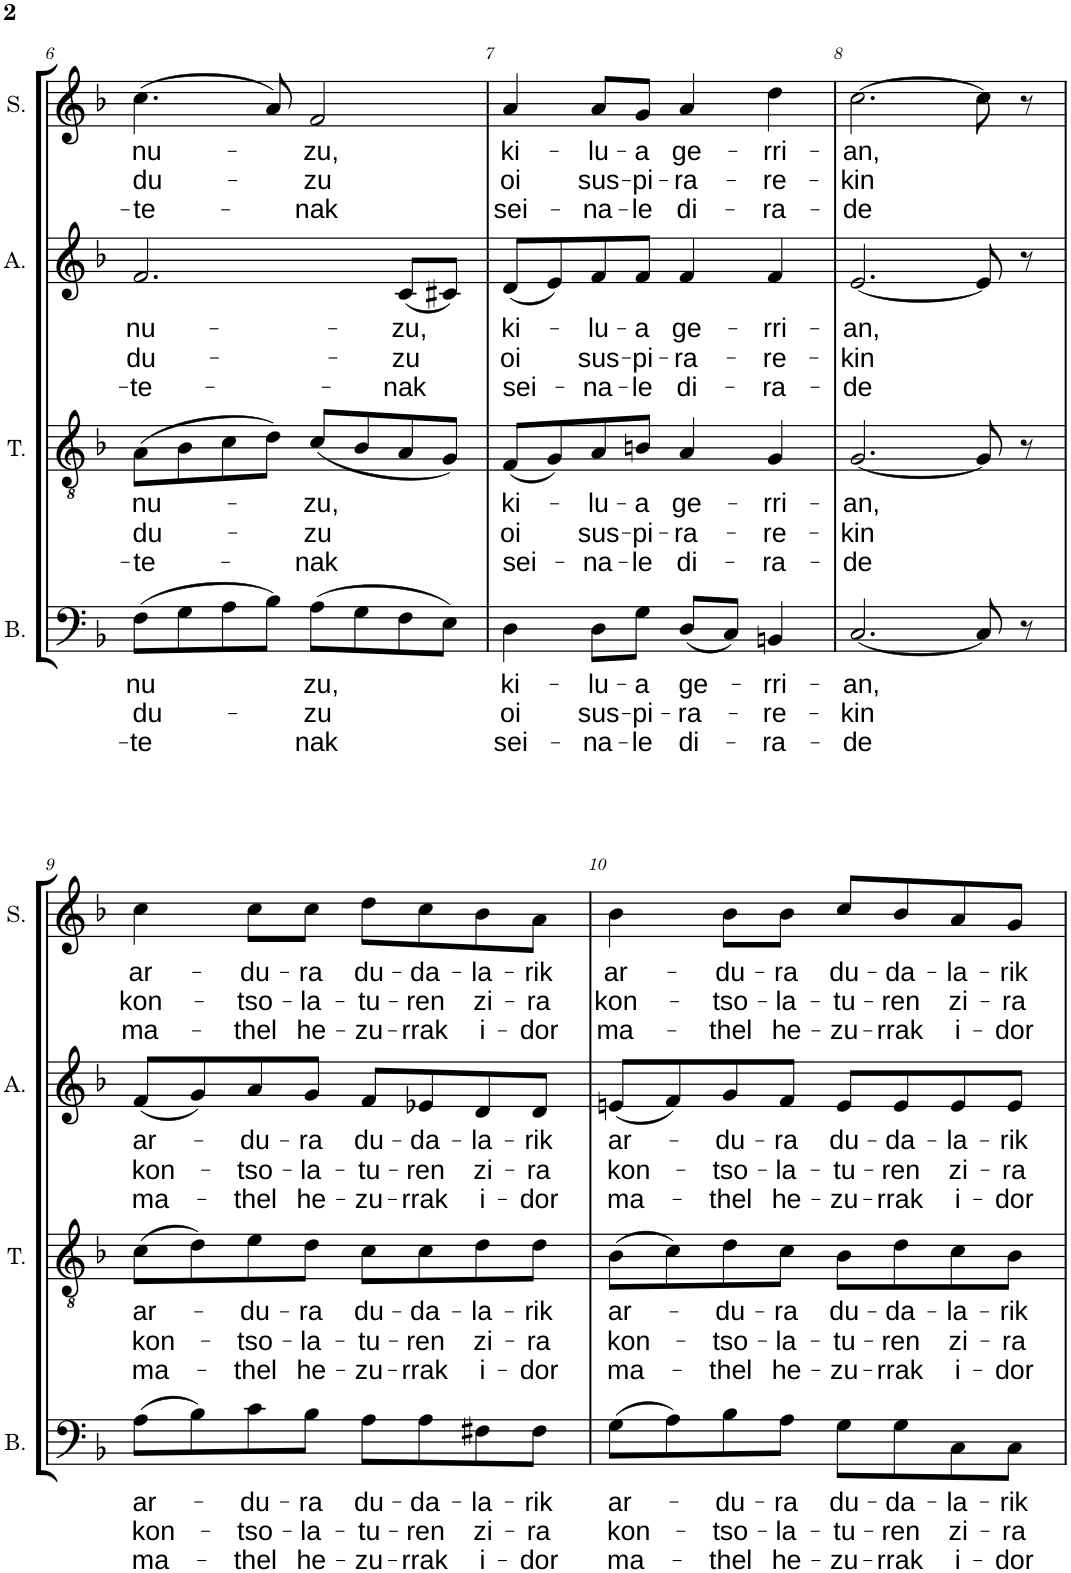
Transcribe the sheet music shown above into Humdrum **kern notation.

**kern	**text	**text	**text	**kern	**text	**text	**text	**kern	**text	**text	**text	**kern	**text	**text	**text
*part4	*part4	*part4	*part4	*part3	*part3	*part3	*part3	*part2	*part2	*part2	*part2	*part1	*part1	*part1	*part1
*staff4	*staff4	*staff4	*staff4	*staff3	*staff3	*staff3	*staff3	*staff2	*staff2	*staff2	*staff2	*staff1	*staff1	*staff1	*staff1
*I"Basse	*	*	*	*I"Ténor	*	*	*	*I"Alto	*	*	*	*I"Soprano	*	*	*
*I'B.	*	*	*	*I'T.	*	*	*	*I'A.	*	*	*	*I'S.	*	*	*
!!LO:PB:g=z
*clefF4	*	*	*	*clefGv2	*	*	*	*clefG2	*	*	*	*clefG2	*	*	*
*k[b-]	*	*	*	*k[b-]	*	*	*	*k[b-]	*	*	*	*k[b-]	*	*	*
*M4/4	*	*	*	*M4/4	*	*	*	*M4/4	*	*	*	*M4/4	*	*	*
=6	=6	=6	=6	=6	=6	=6	=6	=6	=6	=6	=6	=6	=6	=6	=6
!	!LO:LY:b	!LO:LY:b	!LO:LY:b	!	!LO:LY:b	!LO:LY:b	!LO:LY:b	!	!LO:LY:b	!LO:LY:b	!LO:LY:b	!	!LO:LY:b	!LO:LY:b	!LO:LY:b
(8F\L	nu	du-	-te	(8A\L	nu-	du-	-te-	2.f/	nu-	du-	-te-	(4.cc\	nu-	du-	-te-
8G\	.	.	.	8B-\	.	.	.	.	.	.	.	.	.	.	.
8A\	.	.	.	8c\	.	.	.	.	.	.	.	.	.	.	.
8B-\J)	.	.	.	8d\J)	.	.	.	.	.	.	.	8a/)	.	.	.
!	!LO:LY:b	!LO:LY:b	!LO:LY:b	!	!LO:LY:b	!LO:LY:b	!LO:LY:b	!	!	!	!	!	!LO:LY:b	!LO:LY:b	!LO:LY:b
(8A\L	-zu,	-zu	-nak	(8c/L	-zu,	-zu	-nak	.	.	.	.	2f/	-zu,	-zu	-nak
8G\	.	.	.	8B-/	.	.	.	.	.	.	.	.	.	.	.
!	!	!	!	!	!	!	!	!	!LO:LY:b	!LO:LY:b	!LO:LY:b	!	!	!	!
8F\	.	.	.	8A/	.	.	.	(8c/L	-zu,	-zu	-nak	.	.	.	.
8E\J)	.	.	.	8G/J)	.	.	.	8c#X/J)	.	.	.	.	.	.	.
=7	=7	=7	=7	=7	=7	=7	=7	=7	=7	=7	=7	=7	=7	=7	=7
!	!LO:LY:b	!LO:LY:b	!LO:LY:b	!	!LO:LY:b	!LO:LY:b	!LO:LY:b	!	!LO:LY:b	!LO:LY:b	!LO:LY:b	!	!LO:LY:b	!LO:LY:b	!LO:LY:b
4D\	ki-	oi	sei-	(8F/L	ki-	oi	sei-	(8d/L	ki-	oi	sei-	4a/	ki-	oi	sei-
.	.	.	.	8G/)	.	.	.	8e/)	.	.	.	.	.	.	.
!	!LO:LY:b	!LO:LY:b	!LO:LY:b	!	!LO:LY:b	!LO:LY:b	!LO:LY:b	!	!LO:LY:b	!LO:LY:b	!LO:LY:b	!	!LO:LY:b	!LO:LY:b	!LO:LY:b
8D\L	-lu-	sus-	-na-	8A/	-lu-	sus-	-na-	8f/	-lu-	sus-	-na-	8a/L	-lu-	sus-	-na-
!	!LO:LY:b	!LO:LY:b	!LO:LY:b	!	!LO:LY:b	!LO:LY:b	!LO:LY:b	!	!LO:LY:b	!LO:LY:b	!LO:LY:b	!	!LO:LY:b	!LO:LY:b	!LO:LY:b
8G\J	-a	-pi-	-le	8Bn/J	-a	-pi-	-le	8f/J	-a	-pi-	-le	8g/J	-a	-pi-	-le
!	!LO:LY:b	!LO:LY:b	!LO:LY:b	!	!LO:LY:b	!LO:LY:b	!LO:LY:b	!	!LO:LY:b	!LO:LY:b	!LO:LY:b	!	!LO:LY:b	!LO:LY:b	!LO:LY:b
(8D/L	ge-	-ra-	di-	4A/	ge-	-ra-	di-	4f/	ge-	-ra-	di-	4a/	ge-	-ra-	di-
8C/J)	.	.	.	.	.	.	.	.	.	.	.	.	.	.	.
!	!LO:LY:b	!LO:LY:b	!LO:LY:b	!	!LO:LY:b	!LO:LY:b	!LO:LY:b	!	!LO:LY:b	!LO:LY:b	!LO:LY:b	!	!LO:LY:b	!LO:LY:b	!LO:LY:b
4BBn/	-rri-	-re-	-ra-	4G/	-rri-	-re-	-ra-	4f/	-rri-	-re-	-ra-	4dd\	-rri-	-re-	-ra-
=8	=8	=8	=8	=8	=8	=8	=8	=8	=8	=8	=8	=8	=8	=8	=8
!	!LO:LY:b	!LO:LY:b	!LO:LY:b	!	!LO:LY:b	!LO:LY:b	!LO:LY:b	!	!LO:LY:b	!LO:LY:b	!LO:LY:b	!	!LO:LY:b	!LO:LY:b	!LO:LY:b
[2.C/	-an,	-kin	-de	[2.G/	-an,	-kin	-de	[2.e/	-an,	-kin	-de	[2.cc\	-an,	-kin	-de
8C/]	.	.	.	8G/]	.	.	.	8e/]	.	.	.	8cc\]	.	.	.
8r	.	.	.	8r	.	.	.	8r	.	.	.	8r	.	.	.
!!LO:LB:g=z
=9	=9	=9	=9	=9	=9	=9	=9	=9	=9	=9	=9	=9	=9	=9	=9
!	!LO:LY:b	!LO:LY:b	!LO:LY:b	!	!LO:LY:b	!LO:LY:b	!LO:LY:b	!	!LO:LY:b	!LO:LY:b	!LO:LY:b	!	!LO:LY:b	!LO:LY:b	!LO:LY:b
(8A\L	ar-	kon-	ma-	(8c\L	ar-	kon-	ma-	(8f/L	ar-	kon-	ma-	4cc\	ar-	kon-	ma-
8B-\)	.	.	.	8d\)	.	.	.	8g/)	.	.	.	.	.	.	.
!	!LO:LY:b	!LO:LY:b	!LO:LY:b	!	!LO:LY:b	!LO:LY:b	!LO:LY:b	!	!LO:LY:b	!LO:LY:b	!LO:LY:b	!	!LO:LY:b	!LO:LY:b	!LO:LY:b
8c\	-du-	-tso-	-thel	8e\	-du-	-tso-	-thel	8a/	-du-	-tso-	-thel	8cc\L	-du-	-tso-	-thel
!	!LO:LY:b	!LO:LY:b	!LO:LY:b	!	!LO:LY:b	!LO:LY:b	!LO:LY:b	!	!LO:LY:b	!LO:LY:b	!LO:LY:b	!	!LO:LY:b	!LO:LY:b	!LO:LY:b
8B-\J	-ra	-la-	he-	8d\J	-ra	-la-	he-	8g/J	-ra	-la-	he-	8cc\J	-ra	-la-	he-
!	!LO:LY:b	!LO:LY:b	!LO:LY:b	!	!LO:LY:b	!LO:LY:b	!LO:LY:b	!	!LO:LY:b	!LO:LY:b	!LO:LY:b	!	!LO:LY:b	!LO:LY:b	!LO:LY:b
8A\L	du-	-tu-	-zu-	8c\L	du-	-tu-	-zu-	8f/L	du-	-tu-	-zu-	8dd\L	du-	-tu-	-zu-
!	!LO:LY:b	!LO:LY:b	!LO:LY:b	!	!LO:LY:b	!LO:LY:b	!LO:LY:b	!	!LO:LY:b	!LO:LY:b	!LO:LY:b	!	!LO:LY:b	!LO:LY:b	!LO:LY:b
8A\	-da-	-ren	-rrak	8c\	-da-	-ren	-rrak	8e-X/	-da-	-ren	-rrak	8cc\	-da-	-ren	-rrak
!	!LO:LY:b	!LO:LY:b	!LO:LY:b	!	!LO:LY:b	!LO:LY:b	!LO:LY:b	!	!LO:LY:b	!LO:LY:b	!LO:LY:b	!	!LO:LY:b	!LO:LY:b	!LO:LY:b
8F#X\	-la-	zi-	i-	8d\	-la-	zi-	i-	8d/	-la-	zi-	i-	8b-\	-la-	zi-	i-
!	!LO:LY:b	!LO:LY:b	!LO:LY:b	!	!LO:LY:b	!LO:LY:b	!LO:LY:b	!	!LO:LY:b	!LO:LY:b	!LO:LY:b	!	!LO:LY:b	!LO:LY:b	!LO:LY:b
8F#\J	-rik	-ra	-dor	8d\J	-rik	-ra	-dor	8d/J	-rik	-ra	-dor	8a\J	-rik	-ra	-dor
=10	=10	=10	=10	=10	=10	=10	=10	=10	=10	=10	=10	=10	=10	=10	=10
!	!LO:LY:b	!LO:LY:b	!LO:LY:b	!	!LO:LY:b	!LO:LY:b	!LO:LY:b	!	!LO:LY:b	!LO:LY:b	!LO:LY:b	!	!LO:LY:b	!LO:LY:b	!LO:LY:b
(8G\L	ar-	kon-	ma-	(8B-\L	ar-	kon-	ma-	(8en/L	ar-	kon-	ma-	4b-\	ar-	kon-	ma-
8A\)	.	.	.	8c\)	.	.	.	8f/)	.	.	.	.	.	.	.
!	!LO:LY:b	!LO:LY:b	!LO:LY:b	!	!LO:LY:b	!LO:LY:b	!LO:LY:b	!	!LO:LY:b	!LO:LY:b	!LO:LY:b	!	!LO:LY:b	!LO:LY:b	!LO:LY:b
8B-\	-du-	-tso-	-thel	8d\	-du-	-tso-	-thel	8g/	-du-	-tso-	-thel	8b-\L	-du-	-tso-	-thel
!	!LO:LY:b	!LO:LY:b	!LO:LY:b	!	!LO:LY:b	!LO:LY:b	!LO:LY:b	!	!LO:LY:b	!LO:LY:b	!LO:LY:b	!	!LO:LY:b	!LO:LY:b	!LO:LY:b
8A\J	-ra	-la-	he-	8c\J	-ra	-la-	he-	8f/J	-ra	-la-	he-	8b-\J	-ra	-la-	he-
!	!LO:LY:b	!LO:LY:b	!LO:LY:b	!	!LO:LY:b	!LO:LY:b	!LO:LY:b	!	!LO:LY:b	!LO:LY:b	!LO:LY:b	!	!LO:LY:b	!LO:LY:b	!LO:LY:b
8G\L	du-	-tu-	-zu-	8B-\L	du-	-tu-	-zu-	8e/L	du-	-tu-	-zu-	8cc/L	du-	-tu-	-zu-
!	!LO:LY:b	!LO:LY:b	!LO:LY:b	!	!LO:LY:b	!LO:LY:b	!LO:LY:b	!	!LO:LY:b	!LO:LY:b	!LO:LY:b	!	!LO:LY:b	!LO:LY:b	!LO:LY:b
8G\	-da-	-ren	-rrak	8d\	-da-	-ren	-rrak	8e/	-da-	-ren	-rrak	8b-/	-da-	-ren	-rrak
!	!LO:LY:b	!LO:LY:b	!LO:LY:b	!	!LO:LY:b	!LO:LY:b	!LO:LY:b	!	!LO:LY:b	!LO:LY:b	!LO:LY:b	!	!LO:LY:b	!LO:LY:b	!LO:LY:b
8C\	-la-	zi-	i-	8c\	-la-	zi-	i-	8e/	-la-	zi-	i-	8a/	-la-	zi-	i-
!	!LO:LY:b	!LO:LY:b	!LO:LY:b	!	!LO:LY:b	!LO:LY:b	!LO:LY:b	!	!LO:LY:b	!LO:LY:b	!LO:LY:b	!	!LO:LY:b	!LO:LY:b	!LO:LY:b
8C\J	-rik	-ra	-dor	8B-\J	-rik	-ra	-dor	8e/J	-rik	-ra	-dor	8g/J	-rik	-ra	-dor
=	=	=	=	=	=	=	=	=	=	=	=	=	=	=	=
*-	*-	*-	*-	*-	*-	*-	*-	*-	*-	*-	*-	*-	*-	*-	*-
